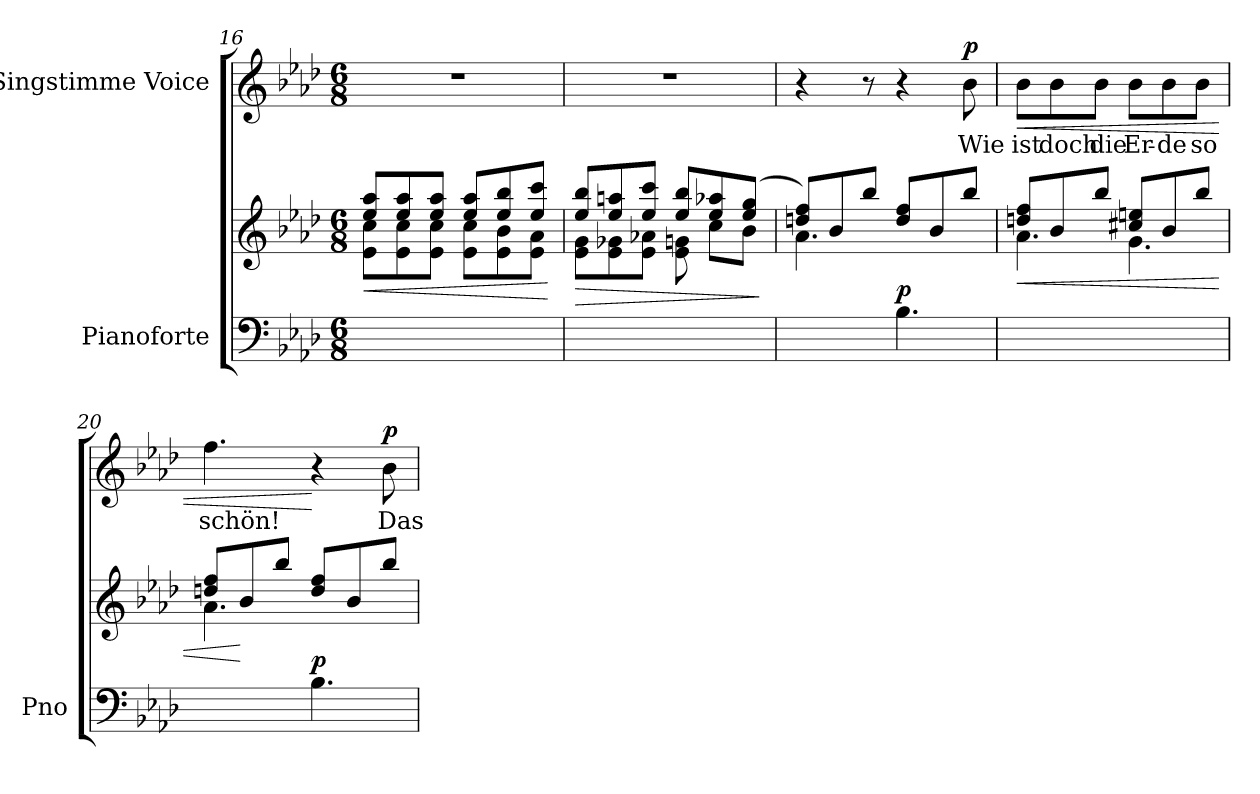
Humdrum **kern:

**kern	**kern	**dynam	**kern	**text	**dynam
*part2	*part2	*part2	*part1	*part1	*part1
*staff3	*staff2	*staff2/3	*staff1	*staff1	*staff1
*I"Pianoforte	*	*	*I"Singstimme Voice	*	*
*I'Pno	*	*	*	*	*
*clefF4	*clefG2	*	*clefG2	*	*
*k[b-e-a-d-]	*k[b-e-a-d-]	*	*k[b-e-a-d-]	*	*
*M6/8	*M6/8	*	*M6/8	*	*
=16	=16	=16	=16	=16	=16
!	!	!LO:HP:b	!	!	!
*	*^	*	*	*	*
2.ryy	8ee-/ 8aa-/L	8e-\ 8cc\L	<	2.r	.	.
.	8ee-/ 8aa-/	8e-\ 8cc\	.	.	.	.
.	8ee-/ 8aa-/J	8e-\ 8cc\J	.	.	.	.
.	8ee-/ 8aa-/L	8e-\ 8cc\L	.	.	.	.
.	8ee-/ 8bb-/	8e-\ 8b-\	.	.	.	.
.	8ee-/ 8ccc/J	8e-\ 8a-\J	.	.	.	.
*	*v	*v	*	*	*	*
.	.	[	.	.	.
=17	=17	=17	=17	=17	=17
!	!	!LO:HP:b	!	!	!
*	*^	*	*	*	*
2.ryy	8ee-/ 8bb-/L	8e-\ 8g\L	>	2.r	.	.
.	8ee-/ 8aan/	8e-\ 8g-X\	.	.	.	.
.	8ee-/ 8ccc/J	8e-\ 8a-X\J	.	.	.	.
.	8ee-/ 8bb-/L	8e-\ 8gn\	.	.	.	.
.	8ee-/ 8aa-X/	8cc\L	.	.	.	.
.	(>8ee-/ 8gg/J	8b-\J	.	.	.	.
*	*v	*v	*	*	*	*
.	.	]	.	.	.
=18	=18	=18	=18	=18	=18
*	*^	*	*	*	*
4.ryy	8ddn/ 8ff/L)	4.a-\	.	4r	.	.
.	8b-/	.	.	.	.	.
.	8bb-/J	.	.	8r	.	.
!	!	!	!LO:DY:a=2	!	!	!
4.B-\	8dd/ 8ff/L	4.ryy	p	4r	.	.
.	8b-/	.	.	.	.	.
!	!	!	!	!	!LO:LY:b	!LO:DY:a
.	8bb-/J	.	.	8b-\	Wie	p
!!LO:PB:g=z
=19	=19	=19	=19	=19	=19	=19
!	!	!	!LO:HP:b	!	!LO:LY:b	!LO:HP:b
2.ryy	8ddn/ 8ff/L	4.a-\	<	8b-\L	ist	<
!	!	!	!	!	!LO:LY:b	!
.	8b-/	.	.	8b-\	doch	.
!	!	!	!	!	!LO:LY:b	!
.	8bb-/J	.	.	8b-\J	die	.
!	!	!	!	!	!LO:LY:b	!
.	8cc#X/ 8een/L	4.g\	.	8b-\L	Er-	.
!	!	!	!	!	!LO:LY:b	!
.	8b-/	.	.	8b-\	-de	.
!	!	!	!	!	!LO:LY:b	!
.	8bb-/J	.	.	8b-\J	so	.
=20	=20	=20	=20	=20	=20	=20
!	!	!	!	!	!LO:LY:b	!
4.ryy	8ddn/ 8ff/L	4.a-\	.	4.ff\	schön!	.
.	8b-/	.	[	.	.	.
.	8bb-/J	.	.	.	.	.
!	!	!	!LO:DY:a=2	!	!	!
4.B-\	8dd/ 8ff/L	4.ryy	p	4r	.	[
.	8b-/	.	.	.	.	.
!	!	!	!	!	!LO:LY:b	!LO:DY:a
.	8bb-/J	.	.	8b-\	Das	p
*	*v	*v	*	*	*	*
=	=	=	=	=	=
*-	*-	*-	*-	*-	*-
